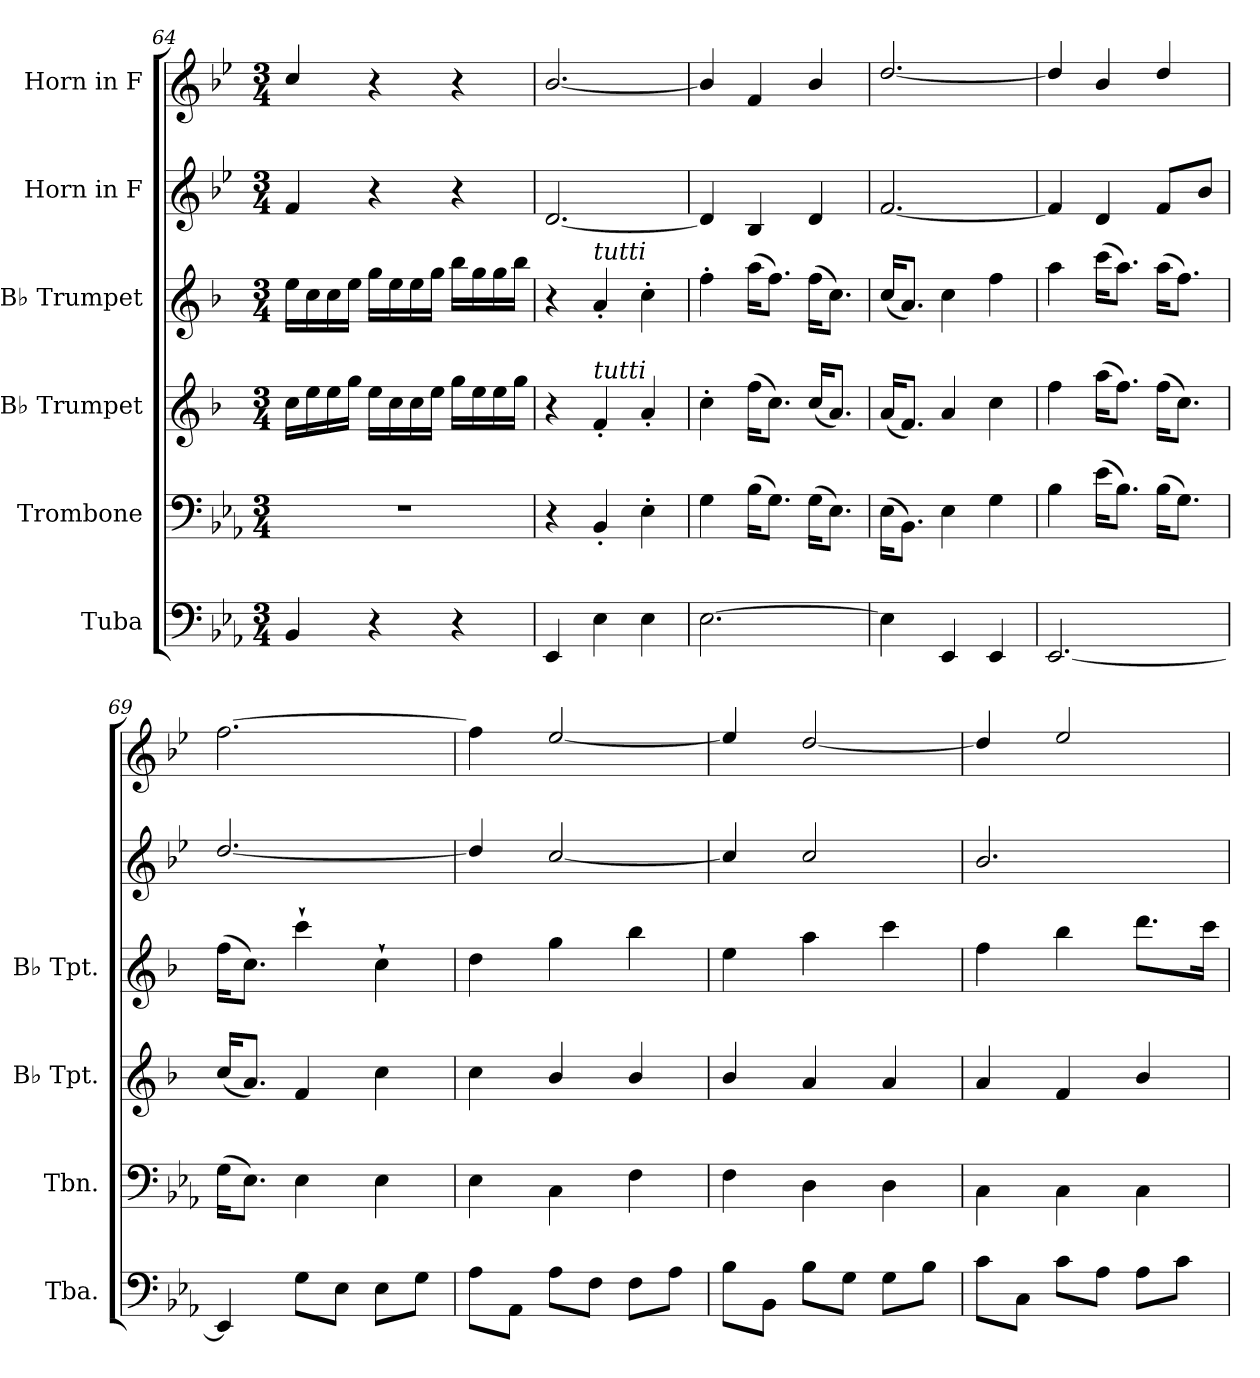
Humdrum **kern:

**kern	**kern	**kern	**kern	**kern	**kern
*part6	*part5	*part4	*part3	*part2	*part1
*staff6	*staff5	*staff4	*staff3	*staff2	*staff1
*I"Tuba	*I"Trombone	*I"B♭ Trumpet	*I"B♭ Trumpet	*I"Horn in F	*I"Horn in F
*I'Tba.	*I'Tbn.	*I'B♭ Tpt.	*I'B♭ Tpt.	*	*
*clefF4	*clefF4	*clefG2	*clefG2	*clefG2	*clefG2
*	*	*ITrd1c2	*ITrd1c2	*ITrd4c7	*ITrd4c7
*k[b-e-a-]	*k[b-e-a-]	*k[b-e-a-]	*k[b-e-a-]	*k[b-e-a-]	*k[b-e-a-]
*M3/4	*M3/4	*M3/4	*M3/4	*M3/4	*M3/4
=64	=64	=64	=64	=64	=64
4BB-/	2.r	16b-\LL	16dd\LL	4B-/	4f/
.	.	16dd\	16b-\	.	.
.	.	16dd\	16b-\	.	.
.	.	16ff\JJ	16dd\JJ	.	.
4r	.	16dd\LL	16ff\LL	4r	4r
.	.	16b-\	16dd\	.	.
.	.	16b-\	16dd\	.	.
.	.	16dd\JJ	16ff\JJ	.	.
4r	.	16ff\LL	16aa-\LL	4r	4r
.	.	16dd\	16ff\	.	.
.	.	16dd\	16ff\	.	.
.	.	16ff\JJ	16aa-\JJ	.	.
=65	=65	=65	=65	=65	=65
4EE-/	4r	4r	4r	[2.G/	[2.e-/
!	!	!	!LO:TX:a:i:t=tutti	!	!
!	!	!LO:TX:a:i:t=tutti	!	!	!
4E-\	4BB-'/	4e-'/	4g'/	.	.
4E-\	4E-'\	4g'/	4b-'\	.	.
=66	=66	=66	=66	=66	=66
[2.E-\	4G\	4b-'\	4ee-'\	4G/]	4e-/]
.	(>16B-\KL	(>16ee-\KL	(>16gg\KL	4E-/	4B-/
.	8.G\J)	8.b-\J)	8.ee-\J)	.	.
.	(>16G\KL	(<16b-/KL	(>16ee-\KL	4G/	4e-/
.	8.E-\J)	8.g/J)	8.b-\J)	.	.
=67	=67	=67	=67	=67	=67
4E-\]	(>16E-\KL	(<16g/KL	(<16b-/KL	[2.B-/	[2.g/
.	8.BB-\J)	8.e-/J)	8.g/J)	.	.
4EE-/	4E-\	4g/	4b-\	.	.
4EE-/	4G\	4b-\	4ee-\	.	.
=68	=68	=68	=68	=68	=68
[2.EE-/	4B-\	4ee-\	4gg\	4B-/]	4g/]
.	(>16e-\KL	(>16gg\KL	(>16bb-\KL	4G/	4e-/
.	8.B-\J)	8.ee-\J)	8.gg\J)	.	.
.	(>16B-\KL	(>16ee-\KL	(>16gg\KL	8B-/L	4g/
.	8.G\J)	8.b-\J)	8.ee-\J)	.	.
.	.	.	.	8e-/J	.
!!LO:LB:g=z
=69	=69	=69	=69	=69	=69
4EE-/]	(>16G\KL	(<16b-/KL	(>16ee-\KL	[2.g/	[2.b-\
.	8.E-\J)	8.g/J)	8.b-\J)	.	.
8G\L	4E-\	4e-/	4bb-`\	.	.
8E-\J	.	.	.	.	.
8E-\L	4E-\	4b-\	4b-`\	.	.
8G\J	.	.	.	.	.
=70	=70	=70	=70	=70	=70
8A-\L	4E-\	4b-\	4cc\	4g/]	4b-\]
8AA-\J	.	.	.	.	.
8A-\L	4C\	4a-/	4ff\	[2f/	[2a-/
8F\J	.	.	.	.	.
8F\L	4F\	4a-/	4aa-\	.	.
8A-\J	.	.	.	.	.
=71	=71	=71	=71	=71	=71
8B-\L	4F\	4a-/	4dd\	4f/]	4a-/]
8BB-\J	.	.	.	.	.
8B-\L	4D\	4g/	4gg\	2f/	[2g/
8G\J	.	.	.	.	.
8G\L	4D\	4g/	4bb-\	.	.
8B-\J	.	.	.	.	.
=72	=72	=72	=72	=72	=72
8c\L	4C\	4g/	4ee-\	2.e-/	4g/]
8C\J	.	.	.	.	.
8c\L	4C\	4e-/	4aa-\	.	2a-/
8A-\J	.	.	.	.	.
8A-\L	4C\	4a-/	8.ccc\L	.	.
8c\J	.	.	.	.	.
.	.	.	16bb-\Jk	.	.
=	=	=	=	=	=
*-	*-	*-	*-	*-	*-
